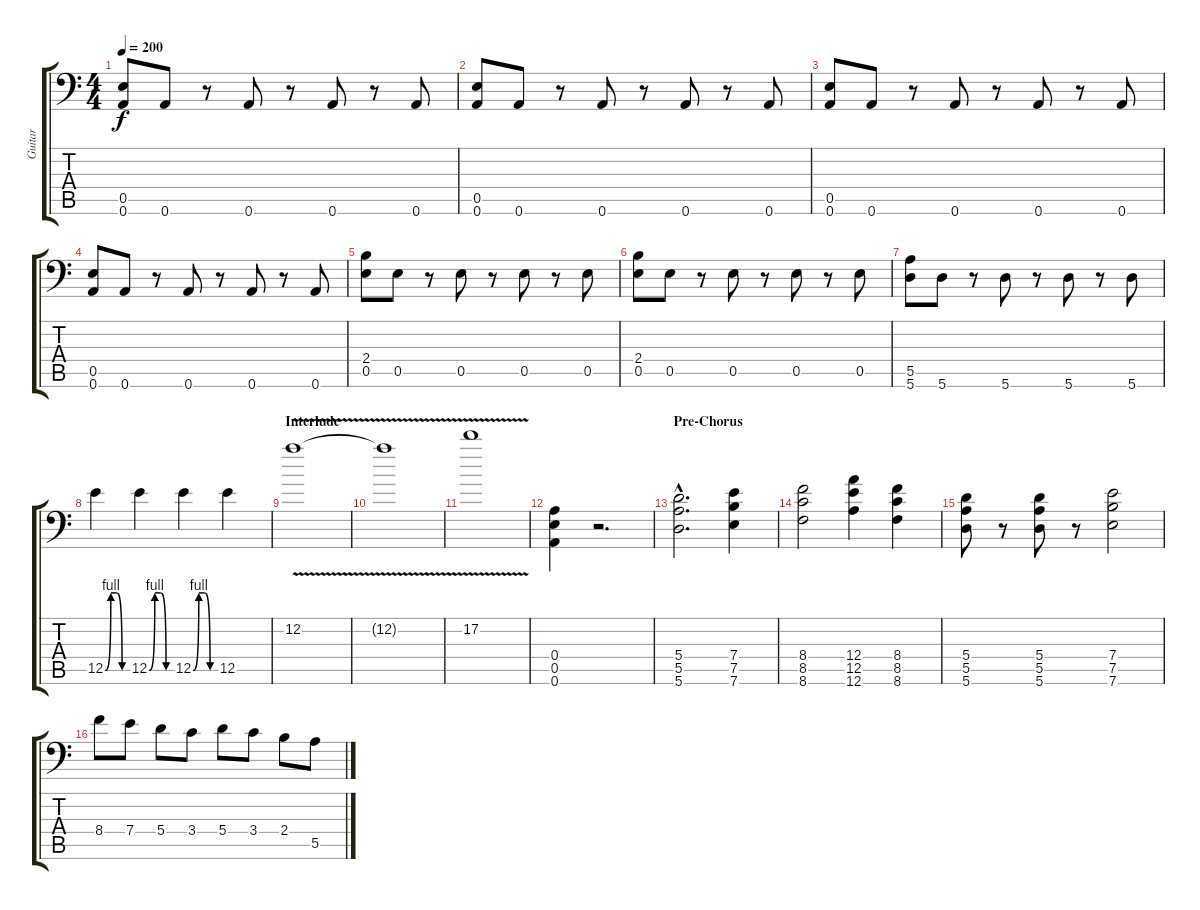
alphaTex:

\track ("Guitar" "Guitar") {instrument distortionguitar}
\staff {score tabs}
\tuning (D4 A3 F3 A2 E2 A1) {hide}
\ts (4 4)
\tempo 200
\clef f4
\ks c
(0.5 0.6).8{dy f} 0.6.8 r.8 0.6.8 r.8 0.6.8 r.8 0.6.8 |
(0.5 0.6).8 0.6.8 r.8 0.6.8 r.8 0.6.8 r.8 0.6.8 |
(0.5 0.6).8 0.6.8 r.8 0.6.8 r.8 0.6.8 r.8 0.6.8 |
(0.5 0.6).8 0.6.8 r.8 0.6.8 r.8 0.6.8 r.8 0.6.8 |
(2.4 0.5).8 0.5.8 r.8 0.5.8 r.8 0.5.8 r.8 0.5.8 |
(2.4 0.5).8 0.5.8 r.8 0.5.8 r.8 0.5.8 r.8 0.5.8 |
(5.5 5.6).8 5.6.8 r.8 5.6.8 r.8 5.6.8 r.8 5.6.8 |
12.5{be (custom 0 0 15 4 30 4 45 0 60 0)}.4 12.5{be (custom 0 0 15 4 30 4 45 0 60 0)}.4 12.5{be (custom 0 0 15 4 30 4 45 0 60 0)}.4 12.5.4 |
\section ("" "Interlude")
12.2{v}.1 |
12.2{t}.1 |
17.2{v}.1 |
(0.4 0.5 0.6).4 r.2{d} |
\section ("" "Pre-Chorus")
(5.4{hac} 5.5{hac} 5.6{hac}).2{d} (7.4 7.5 7.6).4 |
(8.4 8.5 8.6).2 (12.4 12.5 12.6).4 (8.4 8.5 8.6).4 |
(5.4 5.5 5.6).8 r.8 (5.4 5.5 5.6).8 r.8 (7.4 7.5 7.6).2 |
8.4.8 7.4.8 5.4.8 3.4.8 5.4.8 3.4.8 2.4.8 5.5{ss}.8
